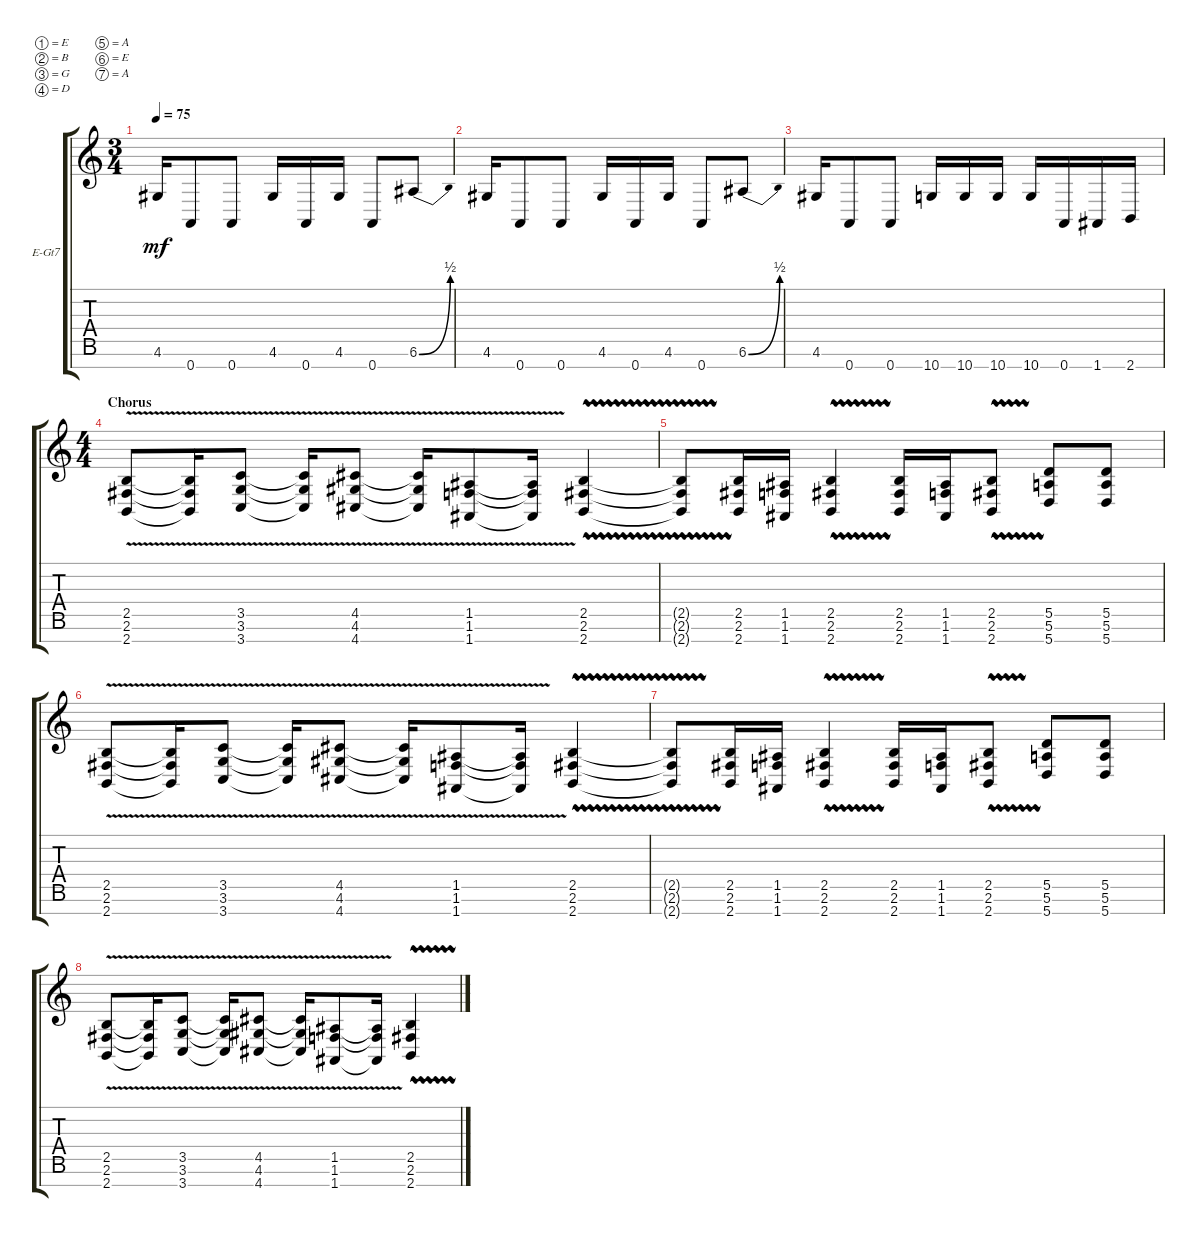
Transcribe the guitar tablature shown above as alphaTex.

\defaultSystemsLayout 4
\bracketExtendMode groupsimilarinstruments
\firstSystemTrackNameOrientation horizontal
\otherSystemsTrackNameOrientation horizontal
\track ("Gtr_1" "E-Gt7") {instrument distortionguitar}
\staff {score tabs}
\tuning (E4 B3 G3 D3 A2 E2 A1)
\ts (3 4)
\tempo 75
\clef g2
\scale
0.487466
\ks c
4.6.16{dy mf} 0.7.8 0.7.8 4.6.16 0.7.16 4.6.16 0.7.8 6.6{be (bend 0 0 14.399999999999999 2)}.8 |
\scale
0.51071 4.6.16 0.7.8 0.7.8 4.6.16 0.7.16 4.6.16 0.7.8 6.6{be (bend 0 0 14.399999999999999 2)}.8 |
\scale
0.489544 4.6.16 0.7.8 0.7.8 10.7.16 10.7.16 10.7.16 10.7.16 0.7.16 1.7.16 2.7.16 |
\ts (4 4)
\section ("" "Chorus")
\scale
0.51143 (2.7{v} 2.6 2.5).8 (2.7{t} 2.6{t} 2.5{t}).16 (3.7{v} 3.6 3.5).8 (3.7{t} 3.6{t} 3.5{t}).16 (4.7{v} 4.6 4.5).8 (4.7{t} 4.6{t} 4.5{t}).16 (1.7{v} 1.6 1.5).8 (1.7{t} 1.6{t} 1.5{t}).16 (2.7{vw} 2.6 2.5).4 |
\scale
0.488427 (2.7{t} 2.6{t} 2.5{t}).8 (2.7 2.6 2.5).16 (1.7 1.6 1.5).16 (2.7{vw} 2.6 2.5).4 (2.7 2.6 2.5).16 (1.7 1.6 1.5).16 (2.7{vw} 2.6 2.5).8 (5.7 5.6 5.5).8 (5.7 5.6 5.5).8 |
\scale
0.512601 (2.7{v} 2.6 2.5).8 (2.7{t} 2.6{t} 2.5{t}).16 (3.7{v} 3.6 3.5).8 (3.7{t} 3.6{t} 3.5{t}).16 (4.7{v} 4.6 4.5).8 (4.7{t} 4.6{t} 4.5{t}).16 (1.7{v} 1.6 1.5).8 (1.7{t} 1.6{t} 1.5{t}).16 (2.7{vw} 2.6 2.5).4 |
\scale
0.487345 (2.7{t} 2.6{t} 2.5{t}).8 (2.7 2.6 2.5).16 (1.7 1.6 1.5).16 (2.7{vw} 2.6 2.5).4 (2.7 2.6 2.5).16 (1.7 1.6 1.5).16 (2.7{vw} 2.6 2.5).8 (5.7 5.6 5.5).8 (5.7 5.6 5.5).8 |
\scale
0.512601 (2.7{v} 2.6 2.5).8 (2.7{t} 2.6{t} 2.5{t}).16 (3.7{v} 3.6 3.5).8 (3.7{t} 3.6{t} 3.5{t}).16 (4.7{v} 4.6 4.5).8 (4.7{t} 4.6{t} 4.5{t}).16 (1.7{v} 1.6 1.5).8 (1.7{t} 1.6{t} 1.5{t}).16 (2.7{vw} 2.6 2.5).4
